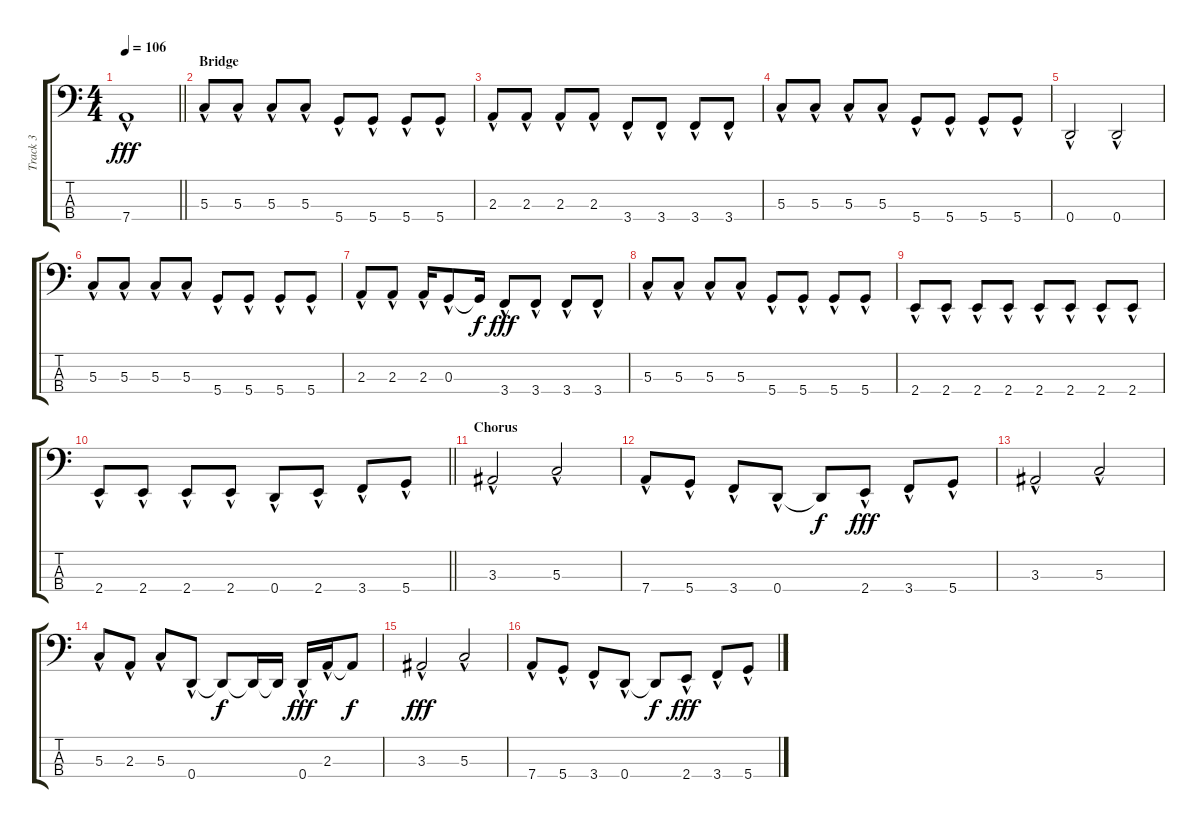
\track ("Track 3" "Track 3") {instrument electricbassfinger}
\staff {score tabs}
\tuning (F2 C2 G1 D1) {hide}
\ts (4 4)
\tempo 106
\clef f4
\barLineRight lightlight
\ks c
7.4{hac}.1{dy fff} |
\section ("" "Bridge")
5.3{hac}.8 5.3{hac}.8 5.3{hac}.8 5.3{hac}.8 5.4{hac}.8 5.4{hac}.8 5.4{hac}.8 5.4{hac}.8 |
2.3{hac}.8 2.3{hac}.8 2.3{hac}.8 2.3{hac}.8 3.4{hac}.8 3.4{hac}.8 3.4{hac}.8 3.4{hac}.8 |
5.3{hac}.8 5.3{hac}.8 5.3{hac}.8 5.3{hac}.8 5.4{hac}.8 5.4{hac}.8 5.4{hac}.8 5.4{hac}.8 |
0.4{hac}.2 0.4{hac}.2 |
5.3{hac}.8 5.3{hac}.8 5.3{hac}.8 5.3{hac}.8 5.4{hac}.8 5.4{hac}.8 5.4{hac}.8 5.4{hac}.8 |
2.3{hac}.8 2.3{hac}.8 2.3{hac}.16 0.3{hac}.8 0.3{t}.16{dy f} 3.4{hac}.8{dy fff} 3.4{hac}.8 3.4{hac}.8 3.4{hac}.8 |
5.3{hac}.8 5.3{hac}.8 5.3{hac}.8 5.3{hac}.8 5.4{hac}.8 5.4{hac}.8 5.4{hac}.8 5.4{hac}.8 |
2.4{hac}.8 2.4{hac}.8 2.4{hac}.8 2.4{hac}.8 2.4{hac}.8 2.4{hac}.8 2.4{hac}.8 2.4{hac}.8 |
\barLineRight lightlight
2.4{hac}.8 2.4{hac}.8 2.4{hac}.8 2.4{hac}.8 0.4{hac}.8 2.4{hac}.8 3.4{hac}.8 5.4{hac}.8 |
\section ("" "Chorus")
3.3{hac}.2 5.3{hac}.2 |
7.4{hac}.8 5.4{hac}.8 3.4{hac}.8 0.4{hac}.8 0.4{t}.8{dy f} 2.4{hac}.8{dy fff} 3.4{hac}.8 5.4{hac}.8 |
3.3{hac}.2 5.3{hac}.2 |
5.3{hac}.8 2.3{hac}.8 5.3{hac}.8 0.4{hac}.8 0.4{t}.8{dy f} 0.4{t}.16 0.4{t}.16 0.4{hac}.16{dy fff} 2.3{hac}.16 2.3{t}.8{dy f} |
3.3{hac}.2{dy fff} 5.3{hac}.2 |
7.4{hac}.8 5.4{hac}.8 3.4{hac}.8 0.4{hac}.8 0.4{t}.8{dy f} 2.4{hac}.8{dy fff} 3.4{hac}.8 5.4{hac}.8
